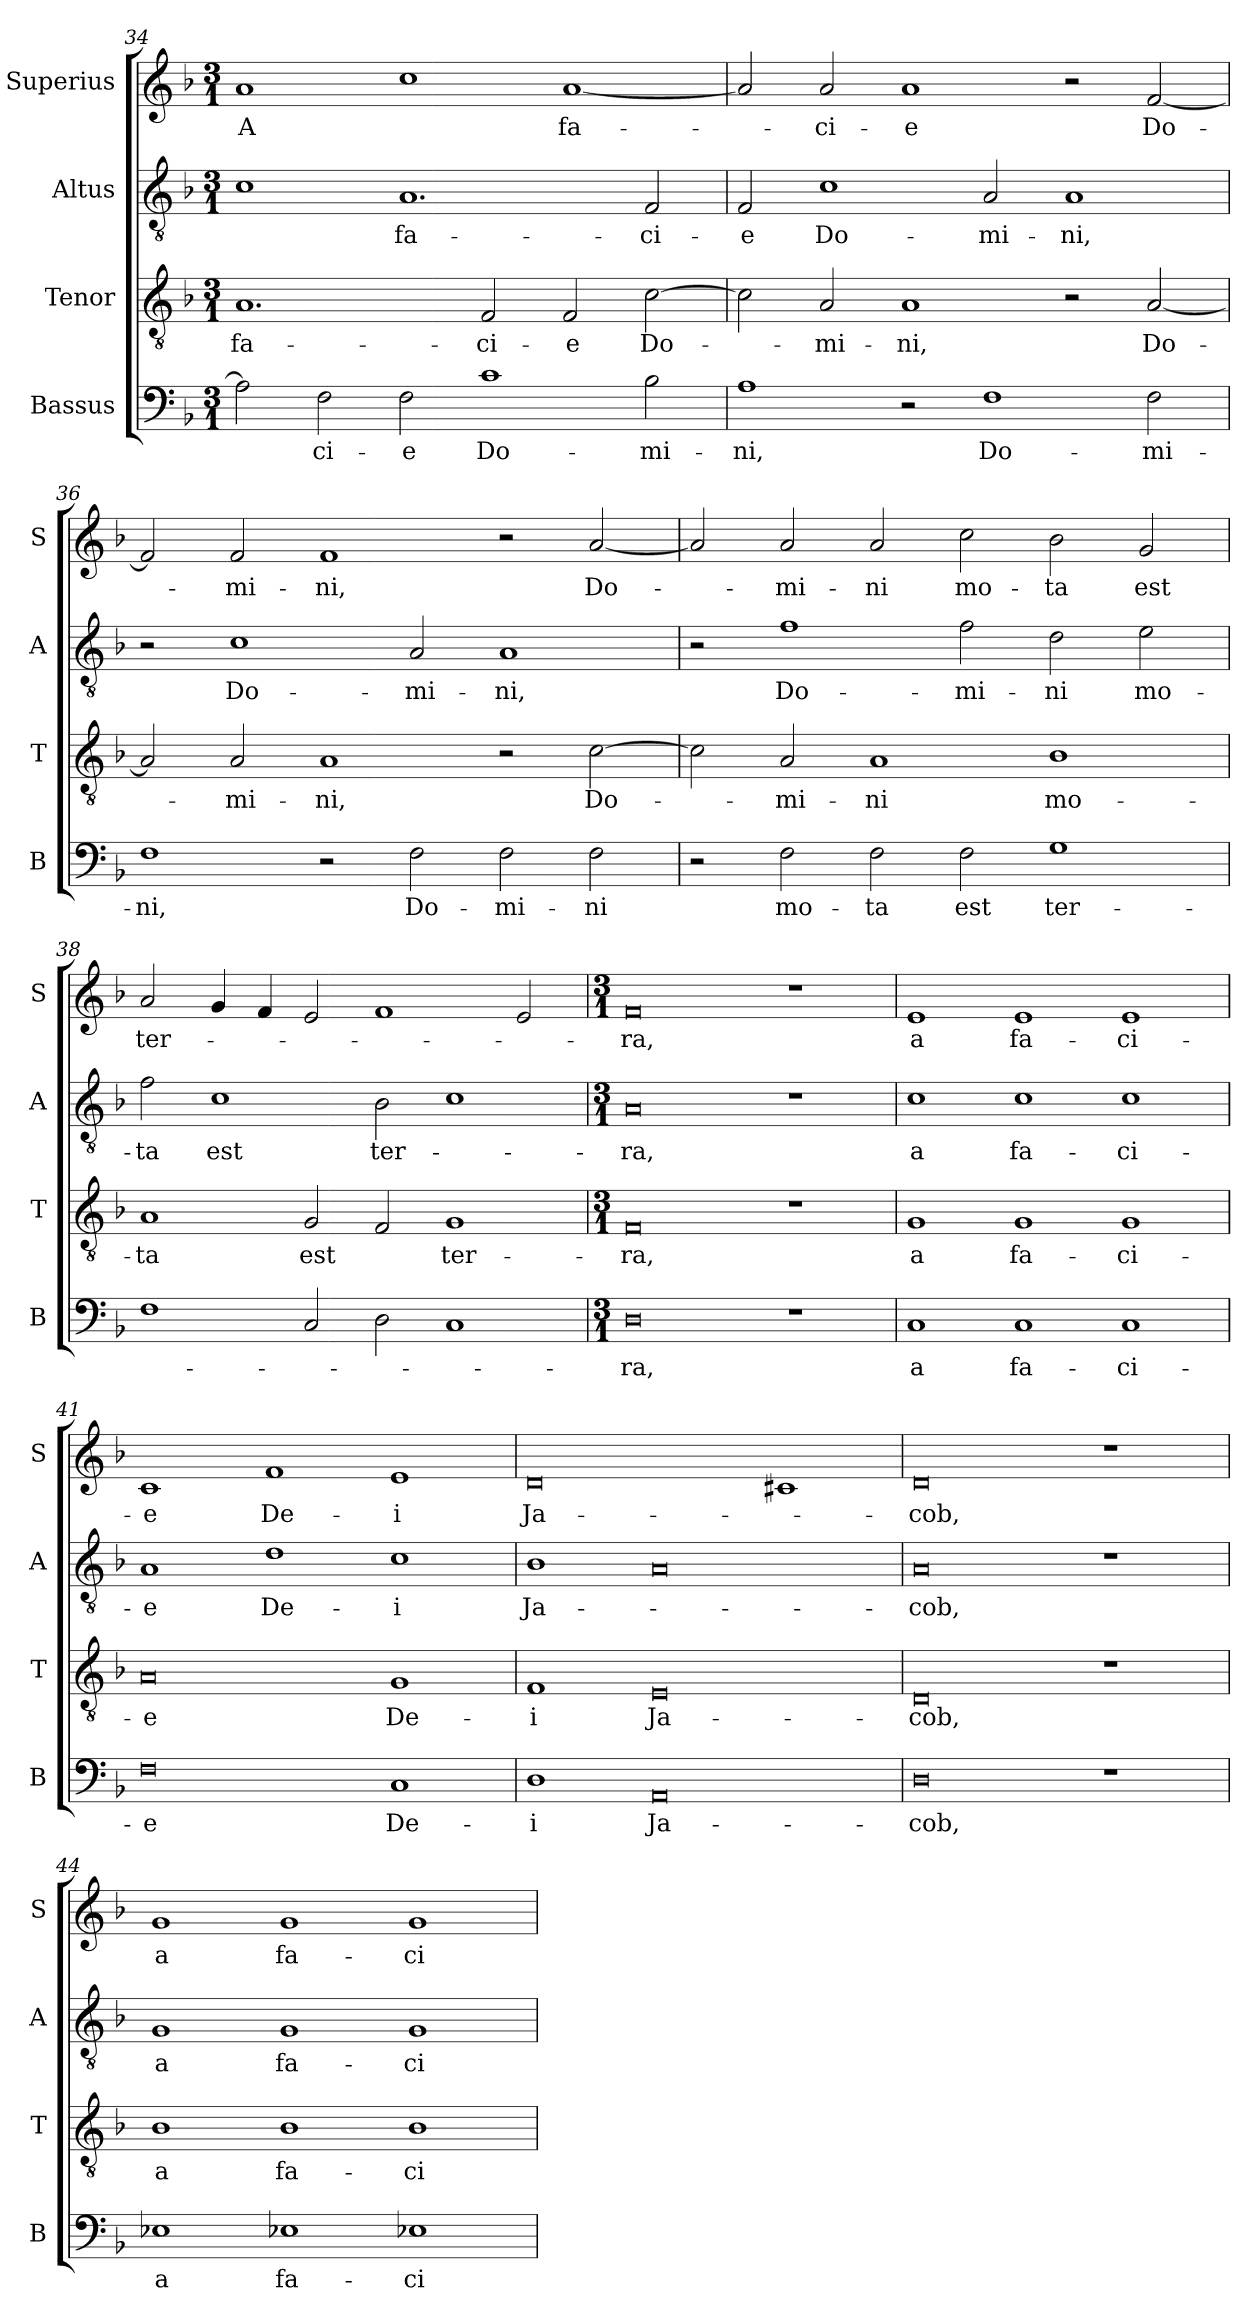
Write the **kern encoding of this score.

**kern	**text	**kern	**text	**kern	**text	**kern	**text
*part4	*part4	*part3	*part3	*part2	*part2	*part1	*part1
*staff4	*staff4	*staff3	*staff3	*staff2	*staff2	*staff1	*staff1
*I"Bassus	*	*I"Tenor	*	*I"Altus	*	*I"Superius	*
*I'B	*	*I'T	*	*I'A	*	*I'S	*
*clefF4	*	*clefGv2	*	*clefGv2	*	*clefG2	*
*k[b-]	*	*k[b-]	*	*k[b-]	*	*k[b-]	*
*F:	*	*F:	*	*F:	*	*F:	*
*M3/1	*	*M3/1	*	*M3/1	*	*M3/1	*
=34	=34	=34	=34	=34	=34	=34	=34
2A]	.	1.A	fa-	1c	.	1a	A
2F	-ci-	.	.	.	.	.	.
2F	-e	.	.	1.A	fa-	1cc	.
1c	Do-	2F	-ci-	.	.	.	.
.	.	2F	-e	.	.	[1a	fa-
2B-	-mi-	[2c	Do-	2F	-ci-	.	.
=35	=35	=35	=35	=35	=35	=35	=35
1A	-ni,	2c]	.	2F	-e	2a]	.
.	.	2A	-mi-	1c	Do-	2a	-ci-
2r	.	1A	-ni,	.	.	1a	-e
1F	Do-	.	.	2A	-mi-	.	.
.	.	2r	.	1A	-ni,	2r	.
2F	-mi-	[2A	Do-	.	.	[2f	Do-
=36	=36	=36	=36	=36	=36	=36	=36
1F	-ni,	2A]	.	2r	.	2f]	.
.	.	2A	-mi-	1c	Do-	2f	-mi-
2r	.	1A	-ni,	.	.	1f	-ni,
2F	Do-	.	.	2A	-mi-	.	.
2F	-mi-	2r	.	1A	-ni,	2r	.
2F	-ni	[2c	Do-	.	.	[2a	Do-
=37	=37	=37	=37	=37	=37	=37	=37
2r	.	2c]	.	2r	.	2a]	.
2F	mo-	2A	-mi-	1f	Do-	2a	-mi-
2F	-ta	1A	-ni	.	.	2a	-ni
2F	est	.	.	2f	-mi-	2cc	mo-
1G	ter-	1B-	mo-	2d	-ni	2b-	-ta
.	.	.	.	2e	mo-	2g	est
=38	=38	=38	=38	=38	=38	=38	=38
1F	.	1A	-ta	2f	-ta	2a	ter-
.	.	.	.	1c	est	4g	.
.	.	.	.	.	.	4f	.
2C	.	2G	est	.	.	2e	.
2D	.	2F	.	2B-	ter-	1f	.
1C	.	1G	ter-	1c	.	.	.
.	.	.	.	.	.	2e	.
=39	=39	=39	=39	=39	=39	=39	=39
*M3/1	*	*M3/1	*	*M3/1	*	*M3/1	*
0D	-ra,	0F	-ra,	0A	-ra,	0f	-ra,
1r	.	1r	.	1r	.	1r	.
=40	=40	=40	=40	=40	=40	=40	=40
1C	a	1G	a	1c	a	1e	a
1C	fa-	1G	fa-	1c	fa-	1e	fa-
1C	-ci-	1G	-ci-	1c	-ci-	1e	-ci-
=41	=41	=41	=41	=41	=41	=41	=41
0F	-e	0A	-e	1A	-e	1c	-e
.	.	.	.	1d	De-	1f	De-
1C	De-	1G	De-	1c	-i	1e	-i
=42	=42	=42	=42	=42	=42	=42	=42
1D	-i	1F	-i	1B-	Ja-	0d	Ja-
0AA	Ja-	0E	Ja-	0A	.	.	.
.	.	.	.	.	.	1c#X	.
=43	=43	=43	=43	=43	=43	=43	=43
0D	-cob,	0D	-cob,	0A	-cob,	0d	-cob,
1r	.	1r	.	1r	.	1r	.
=44	=44	=44	=44	=44	=44	=44	=44
1E-X	a	1B-	a	1G	a	1g	a
1E-X	fa-	1B-	fa-	1G	fa-	1g	fa-
1E-X	-ci-	1B-	-ci-	1G	-ci-	1g	-ci-
=	=	=	=	=	=	=	=
*-	*-	*-	*-	*-	*-	*-	*-
